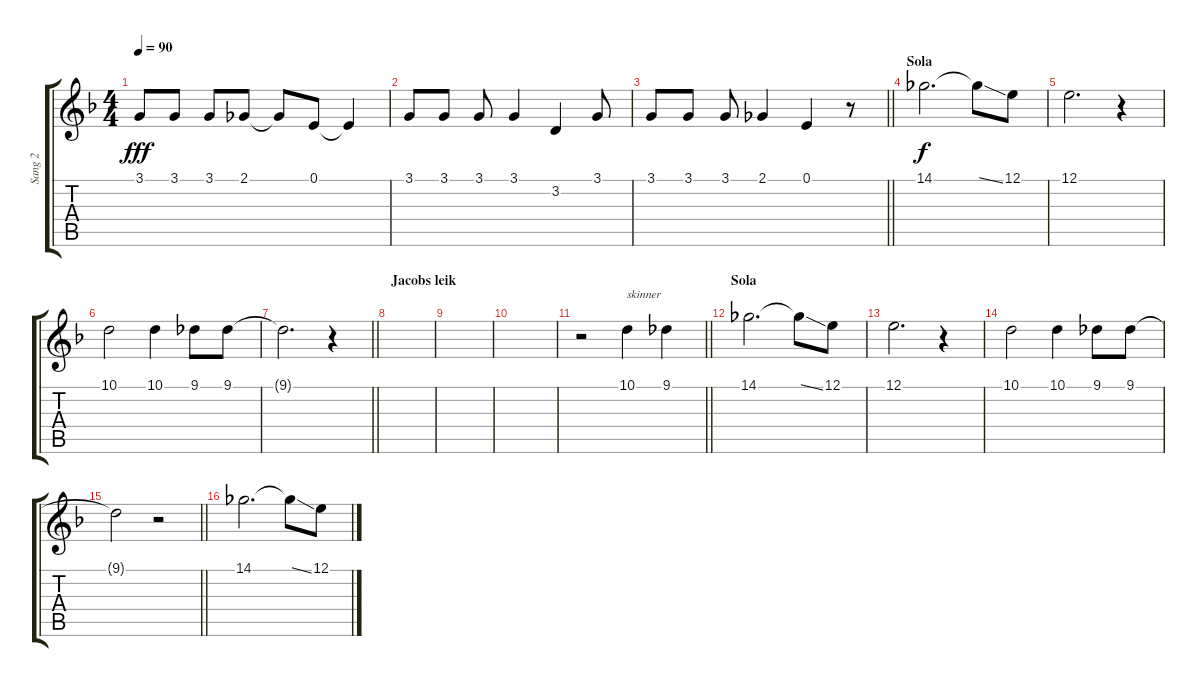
\track ("Sang 2" "Sang 2") {instrument trumpet}
\staff {score tabs}
\tuning (E4 B3 G3 D3 A2 E2) {hide}
\ts (4 4)
\tempo 90
\clef g2
\ks dminor
3.1.8{dy fff} 3.1.8 3.1.8 2.1.8 2.1{t}.8 0.1.8 0.1{t}.4 |
3.1.8 3.1.8 3.1.8 3.1.4 3.2.4 3.1.8 |
\barLineRight lightlight
3.1.8 3.1.8 3.1.8 2.1.4 0.1.4 r.8 |
\section ("" "Sola")
14.1.2{d dy f} 14.1{ss t}.8 12.1.8 |
12.1.2{d} r.4 |
10.1.2 10.1.4 9.1.8 9.1.8 |
\barLineRight lightlight
9.1{t}.2{d} r.4 |
\section ("" "Jacobs leik")
|
|
|
\barLineRight lightlight
r.2 10.1.4{txt "skinner"} 9.1.4 |
\section ("" "Sola")
14.1.2{d} 14.1{ss t}.8 12.1.8 |
12.1.2{d} r.4 |
10.1.2 10.1.4 9.1.8 9.1.8 |
\barLineRight lightlight
9.1{t}.2 r.2 |
14.1.2{d} 14.1{ss t}.8 12.1.8
